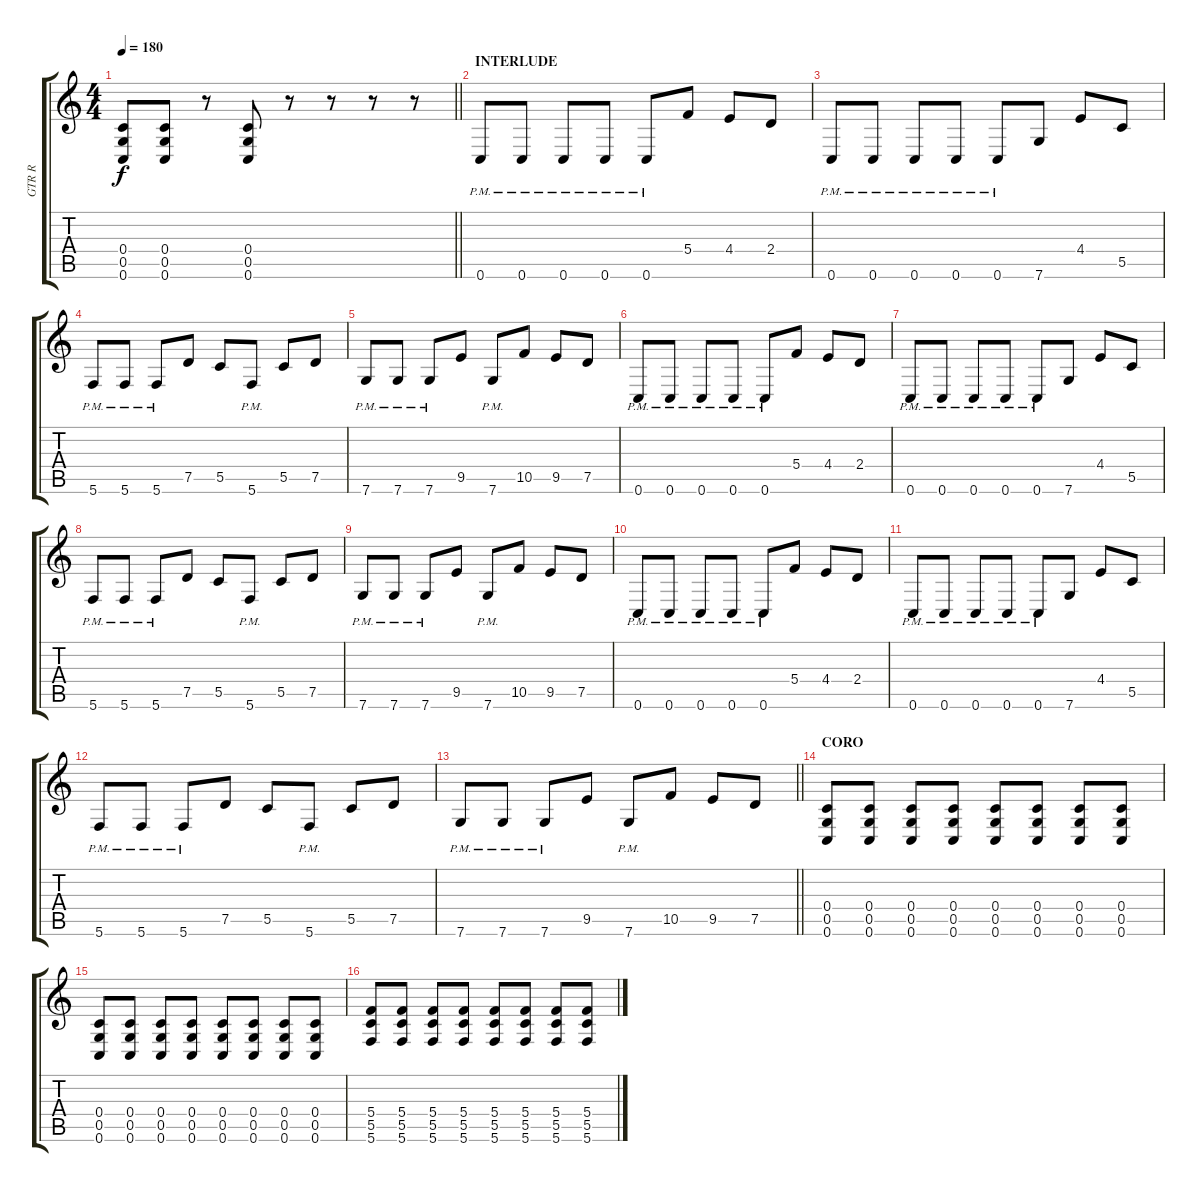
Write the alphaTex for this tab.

\track ("GTR R" "GTR R") {instrument distortionguitar}
\staff {score tabs}
\tuning (D4 A3 F3 C3 G2 C2) {hide}
\ts (4 4)
\tempo 180
\clef g2
\barLineRight lightlight
\ks c
(0.4 0.5 0.6).8{dy f} (0.4 0.5 0.6).8 r.8 (0.4 0.5 0.6).8 r.8 r.8 r.8 r.8 |
\section ("" "INTERLUDE")
0.6{pm}.8 0.6{pm}.8 0.6{pm}.8 0.6{pm}.8 0.6{pm}.8 5.4.8 4.4.8 2.4.8 |
0.6{pm}.8 0.6{pm}.8 0.6{pm}.8 0.6{pm}.8 0.6{pm}.8 7.6.8 4.4.8 5.5.8 |
5.6{pm}.8 5.6{pm}.8 5.6{pm}.8 7.5.8 5.5.8 5.6{pm}.8 5.5.8 7.5.8 |
7.6{pm}.8 7.6{pm}.8 7.6{pm}.8 9.5.8 7.6{pm}.8 10.5.8 9.5.8 7.5.8 |
0.6{pm}.8 0.6{pm}.8 0.6{pm}.8 0.6{pm}.8 0.6{pm}.8 5.4.8 4.4.8 2.4.8 |
0.6{pm}.8 0.6{pm}.8 0.6{pm}.8 0.6{pm}.8 0.6{pm}.8 7.6.8 4.4.8 5.5.8 |
5.6{pm}.8 5.6{pm}.8 5.6{pm}.8 7.5.8 5.5.8 5.6{pm}.8 5.5.8 7.5.8 |
7.6{pm}.8 7.6{pm}.8 7.6{pm}.8 9.5.8 7.6{pm}.8 10.5.8 9.5.8 7.5.8 |
0.6{pm}.8 0.6{pm}.8 0.6{pm}.8 0.6{pm}.8 0.6{pm}.8 5.4.8 4.4.8 2.4.8 |
0.6{pm}.8 0.6{pm}.8 0.6{pm}.8 0.6{pm}.8 0.6{pm}.8 7.6.8 4.4.8 5.5.8 |
5.6{pm}.8 5.6{pm}.8 5.6{pm}.8 7.5.8 5.5.8 5.6{pm}.8 5.5.8 7.5.8 |
\barLineRight lightlight
7.6{pm}.8 7.6{pm}.8 7.6{pm}.8 9.5.8 7.6{pm}.8 10.5.8 9.5.8 7.5.8 |
\section ("" "CORO")
(0.4 0.5 0.6).8 (0.4 0.5 0.6).8 (0.4 0.5 0.6).8 (0.4 0.5 0.6).8 (0.4 0.5 0.6).8 (0.4 0.5 0.6).8 (0.4 0.5 0.6).8 (0.4 0.5 0.6).8 |
(0.4 0.5 0.6).8 (0.4 0.5 0.6).8 (0.4 0.5 0.6).8 (0.4 0.5 0.6).8 (0.4 0.5 0.6).8 (0.4 0.5 0.6).8 (0.4 0.5 0.6).8 (0.4 0.5 0.6).8 |
(5.4 5.5 5.6).8 (5.4 5.5 5.6).8 (5.4 5.5 5.6).8 (5.4 5.5 5.6).8 (5.4 5.5 5.6).8 (5.4 5.5 5.6).8 (5.4 5.5 5.6).8 (5.4 5.5 5.6).8
